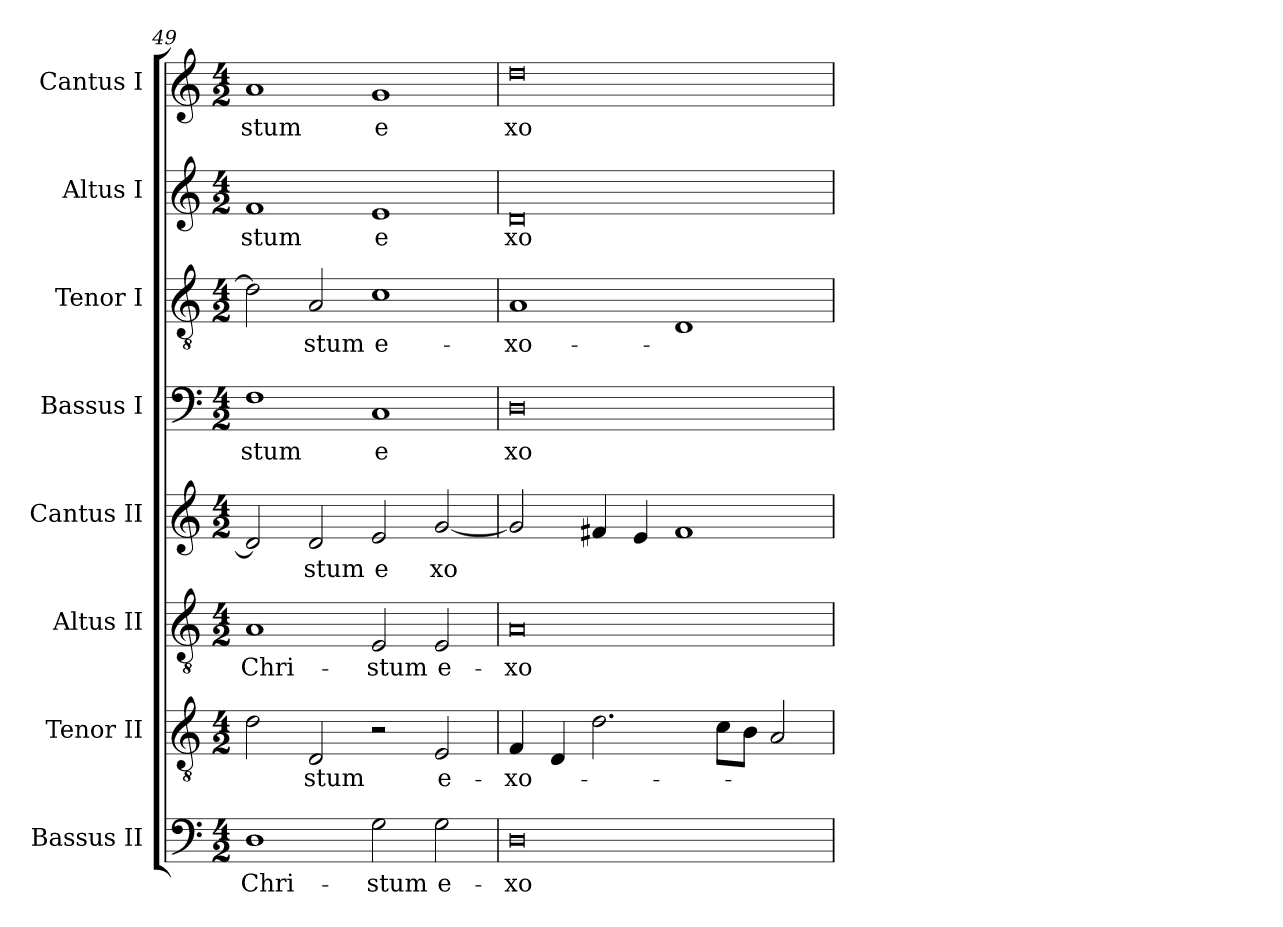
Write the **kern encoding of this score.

**kern	**text	**kern	**text	**kern	**text	**kern	**text	**kern	**text	**kern	**text	**kern	**text	**kern	**text
*part8	*part8	*part7	*part7	*part6	*part6	*part5	*part5	*part4	*part4	*part3	*part3	*part2	*part2	*part1	*part1
*staff8	*staff8	*staff7	*staff7	*staff6	*staff6	*staff5	*staff5	*staff4	*staff4	*staff3	*staff3	*staff2	*staff2	*staff1	*staff1
*I"Bassus II	*	*I"Tenor II	*	*I"Altus II	*	*I"Cantus II	*	*I"Bassus I	*	*I"Tenor I	*	*I"Altus I	*	*I"Cantus I	*
*clefF4	*	*clefGv2	*	*clefGv2	*	*clefG2	*	*clefF4	*	*clefGv2	*	*clefG2	*	*clefG2	*
*M4/2	*	*M4/2	*	*M4/2	*	*M4/2	*	*M4/2	*	*M4/2	*	*M4/2	*	*M4/2	*
=49	=49	=49	=49	=49	=49	=49	=49	=49	=49	=49	=49	=49	=49	=49	=49
!	!LO:LY:b:cj	!	!	!	!LO:LY:b:cj	!	!	!	!LO:LY:b:cj	!	!	!	!LO:LY:b:cj	!	!LO:LY:b:cj
1D	Chri-	2d\	.	1A	Chri-	2d/]	.	1F	stum	2d\]	.	1f	stum	1a	stum
!	!	!	!LO:LY:b:cj	!	!	!	!LO:LY:b:cj	!	!	!	!LO:LY:b:cj	!	!	!	!
.	.	2D/	-stum	.	.	2d/	stum	.	.	2A/	-stum	.	.	.	.
!	!LO:LY:b:cj	!	!	!	!LO:LY:b:cj	!	!LO:LY:b:cj	!	!LO:LY:b:cj	!	!LO:LY:b:cj	!	!LO:LY:b:cj	!	!LO:LY:b:cj
2G\	-stum	2r	.	2E/	-stum	2e/	e	1C	e	1c	e-	1e	e	1g	e
!	!LO:LY:b:cj	!	!LO:LY:b:cj	!	!LO:LY:b:cj	!	!LO:LY:b:cj	!	!	!	!	!	!	!	!
2G\	e-	2E/	e-	2E/	e-	[<2g/	xo	.	.	.	.	.	.	.	.
=50	=50	=50	=50	=50	=50	=50	=50	=50	=50	=50	=50	=50	=50	=50	=50
!	!LO:LY:b:cj	!	!LO:LY:b:cj	!	!LO:LY:b:cj	!	!	!	!LO:LY:b:cj	!	!LO:LY:b:cj	!	!LO:LY:b:cj	!	!LO:LY:b:cj
0D	-xo-	4F/	-xo-	0A	-xo-	2g/]	.	0D	xo	1A	-xo-	0d	xo	0dd	xo
.	.	4D/	.	.	.	.	.	.	.	.	.	.	.	.	.
.	.	2.d\	.	.	.	4f#/	.	.	.	.	.	.	.	.	.
.	.	.	.	.	.	4e/	.	.	.	.	.	.	.	.	.
.	.	.	.	.	.	1f#	.	.	.	1D	.	.	.	.	.
.	.	8c\L	.	.	.	.	.	.	.	.	.	.	.	.	.
.	.	8B\J	.	.	.	.	.	.	.	.	.	.	.	.	.
.	.	2A/	.	.	.	.	.	.	.	.	.	.	.	.	.
=	=	=	=	=	=	=	=	=	=	=	=	=	=	=	=
*-	*-	*-	*-	*-	*-	*-	*-	*-	*-	*-	*-	*-	*-	*-	*-
